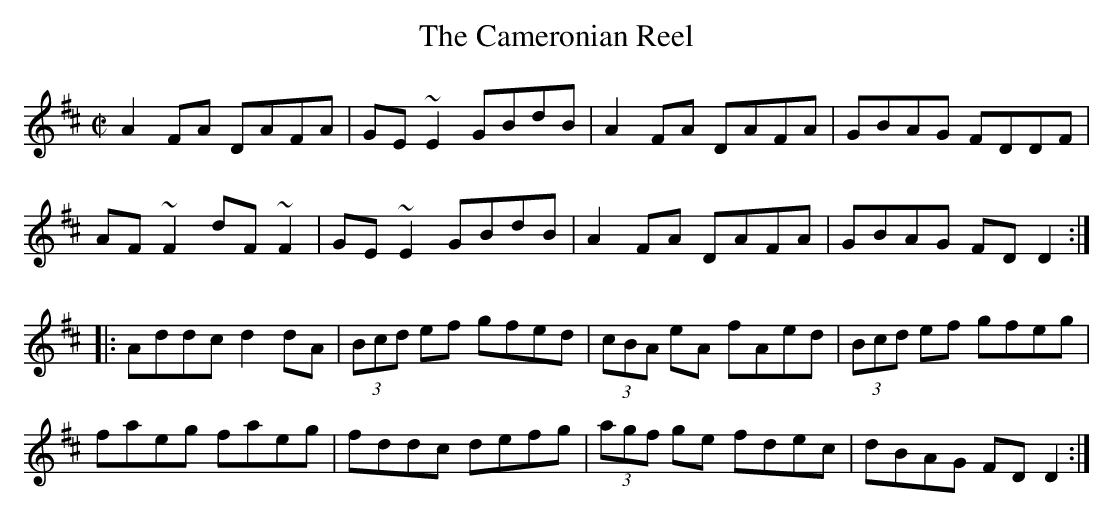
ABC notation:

X:1
T:Cameronian Reel, The
M:C|
K:D
A2FA DAFA|GE~E2 GBdB|A2FA DAFA|GBAG FDDF|
AF~F2 dF~F2|GE~E2 GBdB|A2FA DAFA|GBAG FDD2:|
|:Addc d2dA|(3Bcd ef gfed|(3cBA eA fAed|(3Bcd ef gfeg|
faeg faeg|fddc defg|(3agf ge fdec|dBAG FDD2:|
